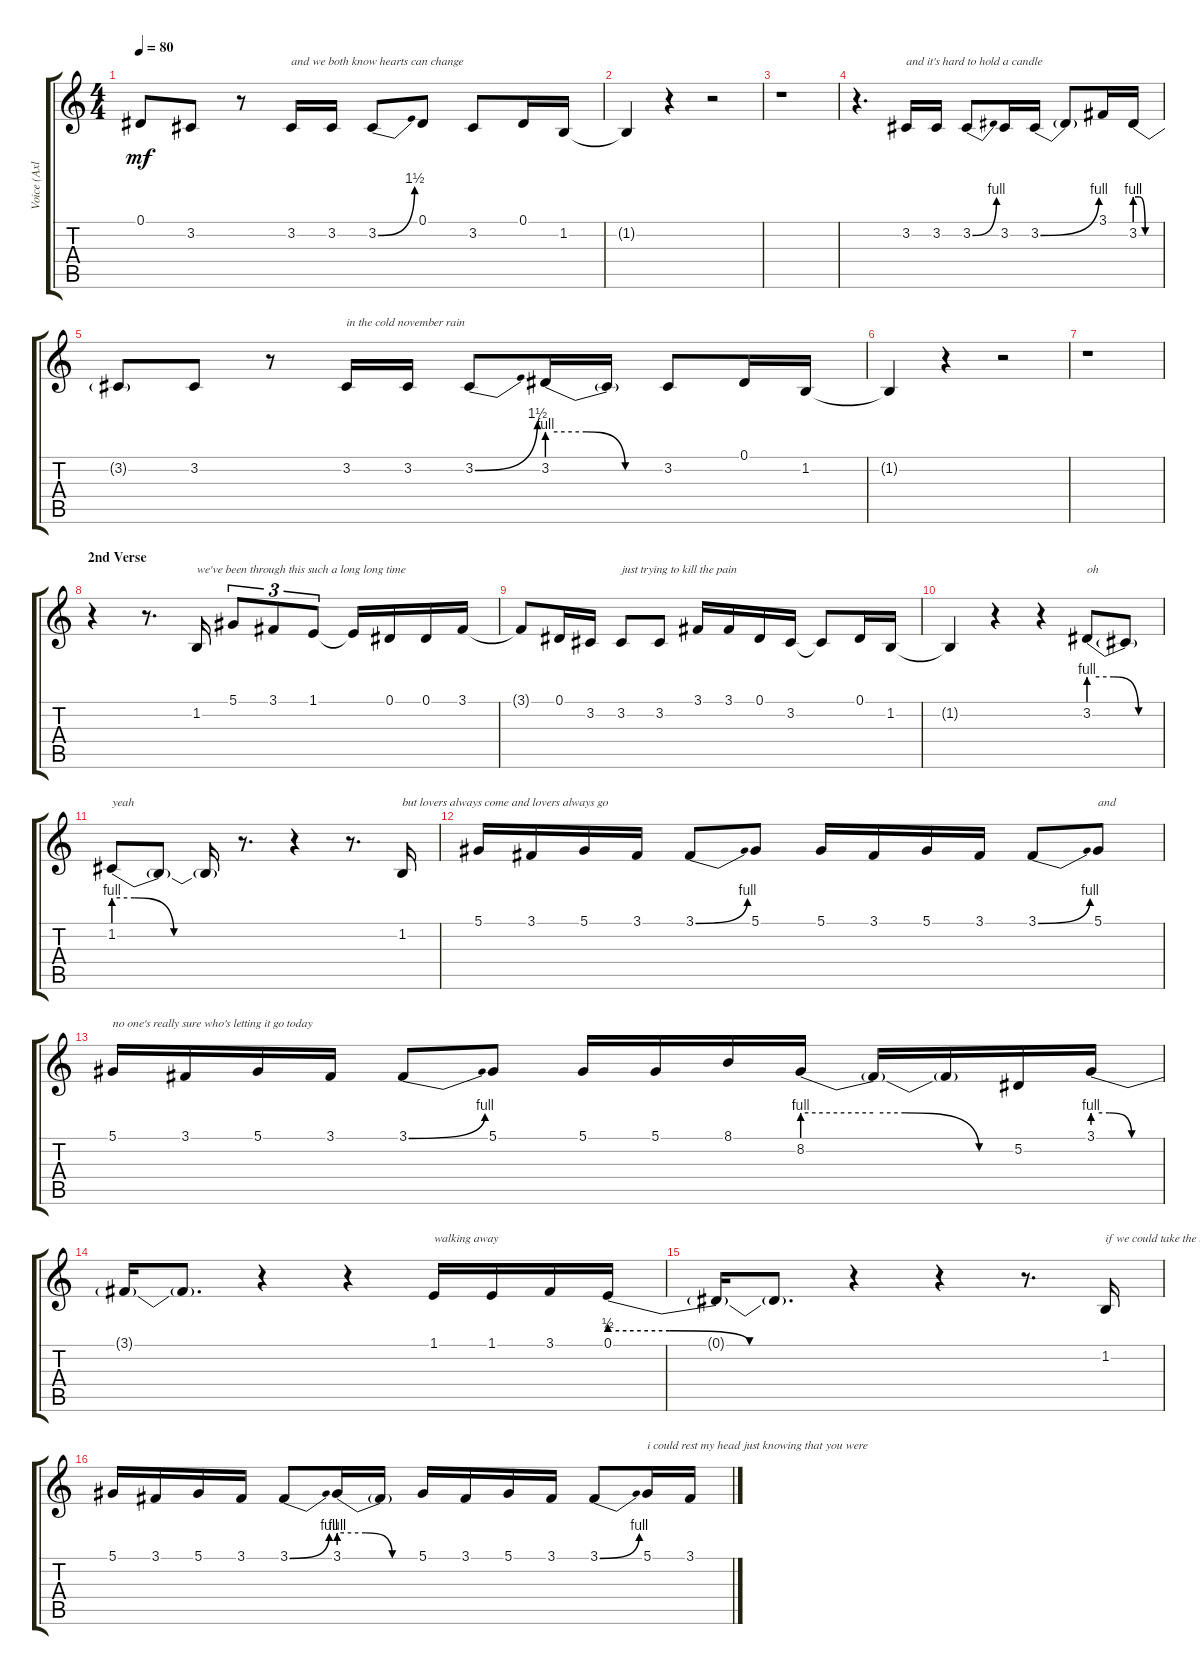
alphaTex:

\track ("Voice (Axl)" "Voice (Axl") {instrument lead2sawtooth}
\staff {score tabs}
\tuning (Eb4 Bb3 Gb3 Db3 Ab2 Eb2) {hide}
\ts (4 4)
\tempo 80
\clef g2
\ks c
0.1{t}.8{dy mf} 3.2.8 r.8 3.2.16{txt "and we both know hearts can change"} 3.2.16 3.2{be (bend 0 0 60 6)}.8 0.1.8 3.2.8 0.1.16 1.2.16 |
1.2{t}.4 r.4 r.2 |
r.1 |
r.4{d} 3.2.16{txt "and it's hard to hold a candle"} 3.2.16 3.2{be (bend 0 0 60 4)}.8 3.2.16 3.2{be (bend 0 0 60 4)}.16 3.2{t}.8 3.1.16 3.2{be (custom 0 4 10 4 25 0 40 0 60 0)}.16 |
3.2{t}.8 3.2.8 r.8 3.2.16{txt "in the cold november rain"} 3.2.16 3.2{be (bend 0 0 60 6)}.8 3.2{be (custom 0 4 20 4 40 0 60 0)}.16 3.2{t}.16 3.2.8 0.1.16 1.2.16 |
1.2{t}.4 r.4 r.2 |
r.1 |
\section ("" "2nd Verse")
r.4 r.8{d} 1.2.16{txt "we've been through this such a long long time"} 5.1.8{tu (3 2)} 3.1.8{tu (3 2)} 1.1.8{tu (3 2)} 1.1{t}.16 0.1.16 0.1.16 3.1.16 |
3.1{t}.8 0.1.16 3.2.16 3.2.8{txt "just trying to kill the pain"} 3.2.8 3.1.16 3.1.16 0.1.16 3.2.16 3.2{t}.8 0.1.16 1.2.16 |
1.2{t}.4 r.4 r.4 3.2{be (custom 0 4 20 4 40 0 60 0)}.8{txt "oh"} 3.2{t}.8 |
1.2{be (custom 0 4 10 4 29 0 40 0 60 0)}.8{txt "yeah"} 1.2{t}.8 1.2{t}.16 r.8{d} r.4 r.8{d} 1.2.16{txt "but lovers always come and lovers always go"} |
5.1.16 3.1.16 5.1.16 3.1.16 3.1{be (bend 0 0 60 4)}.8 5.1.8 5.1.16 3.1.16 5.1.16 3.1.16 3.1{be (bend 0 0 60 4)}.8 5.1.8{txt "and"} |
5.1.16{txt "no one's really sure who's letting it go today"} 3.1.16 5.1.16 3.1.16 3.1{be (bend 0 0 60 4)}.8 5.1.8 5.1.16 5.1.16 8.1.16 8.2{be (custom 0 4 20 4 29 4 50 0 60 0)}.16 8.2{t}.16 8.2{t}.16 5.2.16 3.1{be (custom 0 4 15 4 35 0 40 0 60 0)}.16 |
3.1{t}.16 3.1{t}.8{d} r.4 r.4 1.1.16{txt "walking away"} 1.1.16 3.1.16 0.1{be (custom 0 2 15 2 35 0 40 0 60 0)}.16 |
0.1{t}.16 0.1{t}.8{d} r.4 r.4 r.8{d} 1.2.16{txt "if we could take the time to lay it on a line"} |
5.1.16 3.1.16 5.1.16 3.1.16 3.1{be (bend 0 0 60 4)}.8 3.1{be (custom 0 4 20 4 40 0 60 0)}.16 3.1{t}.16 5.1.16 3.1.16 5.1.16 3.1.16 3.1{be (bend 0 0 60 4)}.8 5.1.16{txt "i could rest my head just knowing that you were"} 3.1.16
